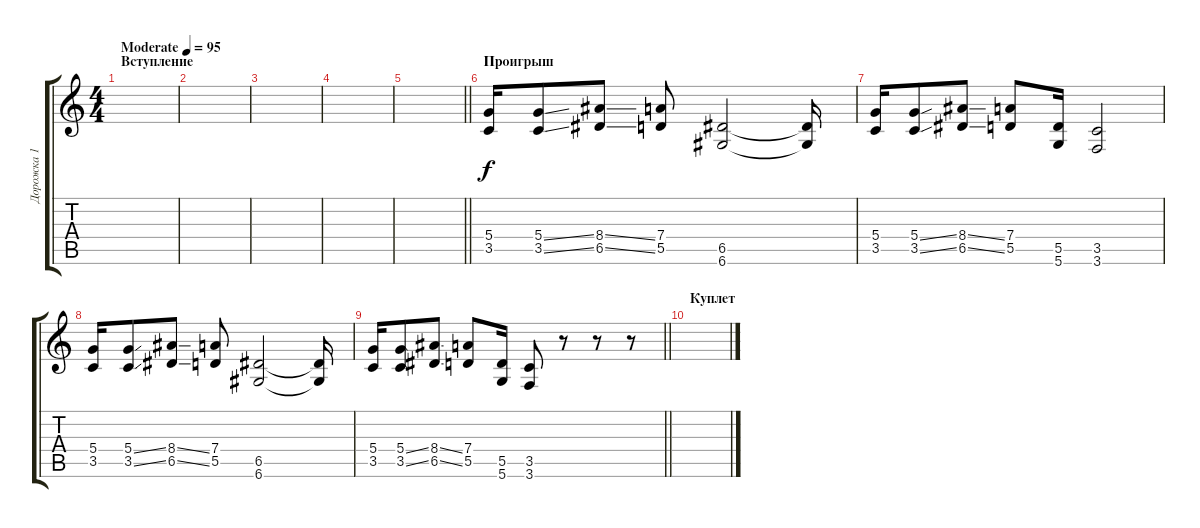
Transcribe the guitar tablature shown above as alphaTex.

\track ("Дорожка 1" "Дорожка 1") {instrument distortionguitar}
\staff {score tabs}
\tuning (E4 B3 G3 D3 A2 D2) {hide}
\ts (4 4)
\section ("" "Вступление")
\tempo (95 "Moderate")
\clef g2
\ks c
|
|
|
|
\barLineRight lightlight
|
\section ("" "Проигрыш")
(5.4 3.5).16{volume 15} (5.4{ss} 3.5{ss}).8 (8.4{ss} 6.5{ss}).8 (7.4 5.5).8 (6.5 6.6).2 (6.5{t} 6.6{t}).16 |
(5.4 3.5).16 (5.4{ss} 3.5{ss}).8 (8.4{ss} 6.5{ss}).8 (7.4 5.5).8 (5.5 5.6).16 (3.5 3.6).2 |
(5.4 3.5).16 (5.4{ss} 3.5{ss}).8 (8.4{ss} 6.5{ss}).8 (7.4 5.5).8 (6.5 6.6).2 (6.5{t} 6.6{t}).16 |
\barLineRight lightlight
(5.4 3.5).16 (5.4{ss} 3.5{ss}).8 (8.4{ss} 6.5{ss}).8 (7.4 5.5).8 (5.5 5.6).16 (3.5 3.6).8 r.8 r.8 r.8 |
\section ("" "Куплет ")
